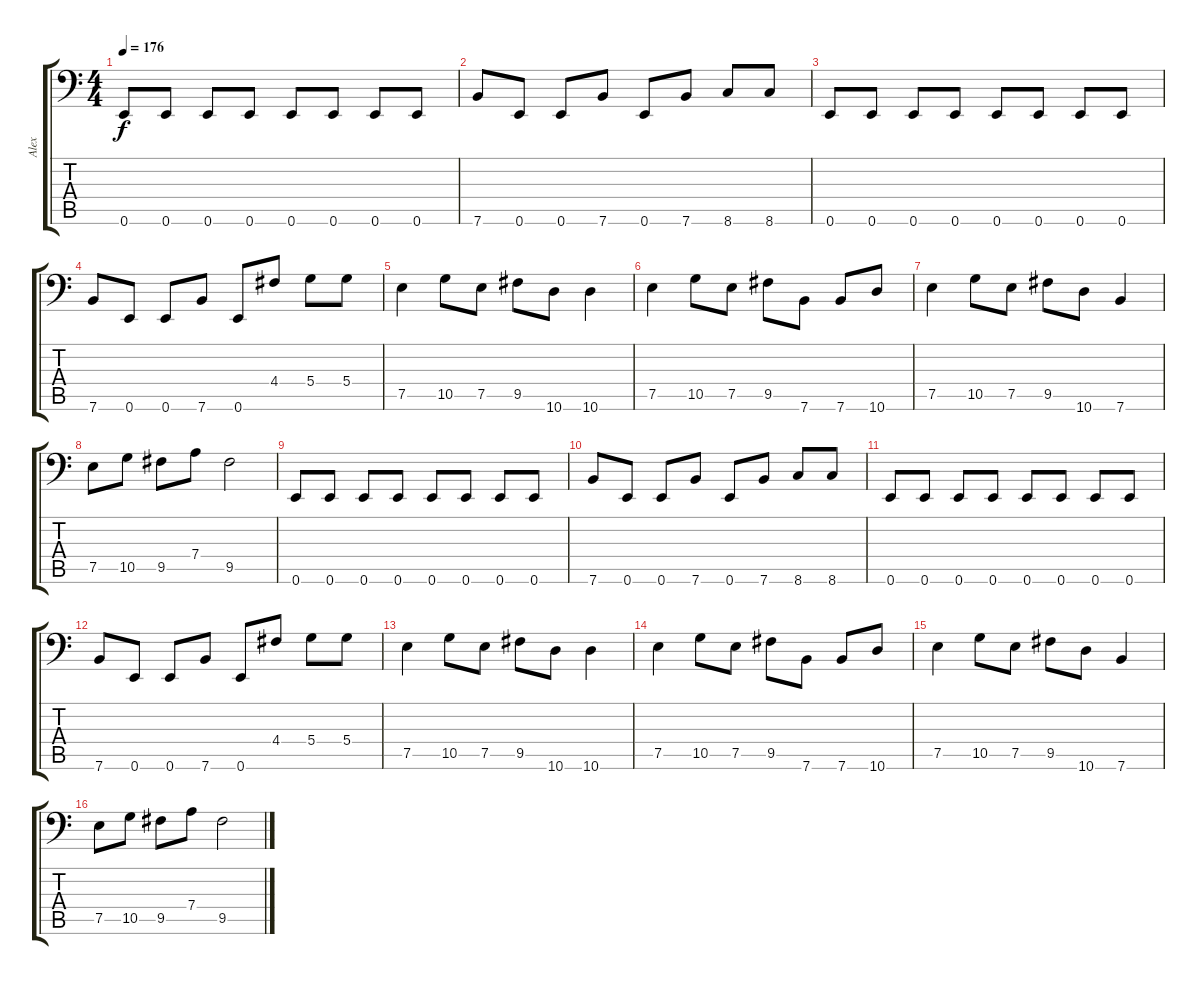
\track ("Alex" "Alex") {instrument slapbass1}
\staff {score tabs}
\tuning (E3 B2 G2 D2 A1 E1) {hide}
\ts (4 4)
\tempo 176
\clef f4
\ks c
0.6.8{dy f} 0.6.8 0.6.8 0.6.8 0.6.8 0.6.8 0.6.8 0.6.8 |
7.6.8 0.6.8 0.6.8 7.6.8 0.6.8 7.6.8 8.6.8 8.6.8 |
0.6.8 0.6.8 0.6.8 0.6.8 0.6.8 0.6.8 0.6.8 0.6.8 |
7.6.8 0.6.8 0.6.8 7.6.8 0.6.8 4.4.8 5.4.8 5.4.8 |
7.5.4 10.5.8 7.5.8 9.5.8 10.6.8 10.6.4 |
7.5.4 10.5.8 7.5.8 9.5.8 7.6.8 7.6.8 10.6.8 |
7.5.4 10.5.8 7.5.8 9.5.8 10.6.8 7.6.4 |
7.5.8 10.5.8 9.5.8 7.4.8 9.5.2 |
0.6.8 0.6.8 0.6.8 0.6.8 0.6.8 0.6.8 0.6.8 0.6.8 |
7.6.8 0.6.8 0.6.8 7.6.8 0.6.8 7.6.8 8.6.8 8.6.8 |
0.6.8 0.6.8 0.6.8 0.6.8 0.6.8 0.6.8 0.6.8 0.6.8 |
7.6.8 0.6.8 0.6.8 7.6.8 0.6.8 4.4.8 5.4.8 5.4.8 |
7.5.4 10.5.8 7.5.8 9.5.8 10.6.8 10.6.4 |
7.5.4 10.5.8 7.5.8 9.5.8 7.6.8 7.6.8 10.6.8 |
7.5.4 10.5.8 7.5.8 9.5.8 10.6.8 7.6.4 |
7.5.8 10.5.8 9.5.8 7.4.8 9.5.2
